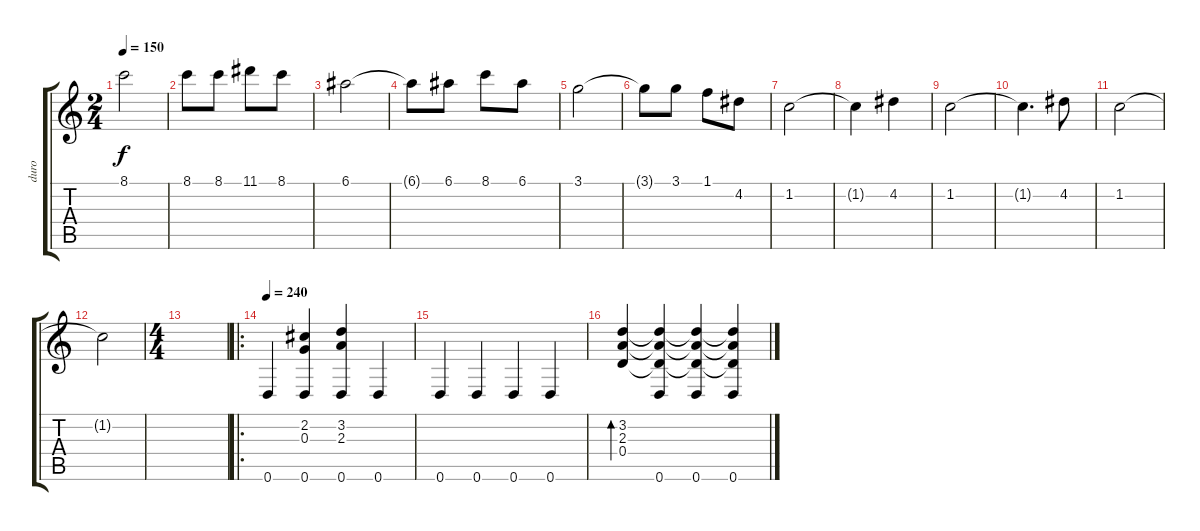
\track ("duro" "duro") {instrument overdrivenguitar}
\staff {score tabs}
\tuning (E4 B3 G3 D3 A2 D2) {hide}
\ts (2 4)
\tempo 150
\clef g2
\ks c
8.1.2{dy f} |
8.1.8 8.1.8 11.1.8 8.1.8 |
6.1.2 |
6.1{t}.8 6.1.8 8.1.8 6.1.8 |
3.1.2 |
3.1{t}.8 3.1.8 1.1.8 4.2.8 |
1.2.2 |
1.2{t}.4 4.2.4 |
1.2.2 |
1.2{t}.4{d} 4.2.8 |
1.2.2 |
1.2{t}.2 |
\ts (4 4)
|
\ro
\tempo 240
0.6.4 (2.2 0.3 0.6).4 (3.2 2.3 0.6).4 0.6.4 |
0.6.4 0.6.4 0.6.4 0.6.4 |
(3.2 2.3 0.4).4{bd 240} (3.2{t} 2.3{t} 0.4{t} 0.6).4 (3.2{t} 2.3{t} 0.4{t} 0.6).4 (3.2{t} 2.3{t} 0.4{t} 0.6).4
